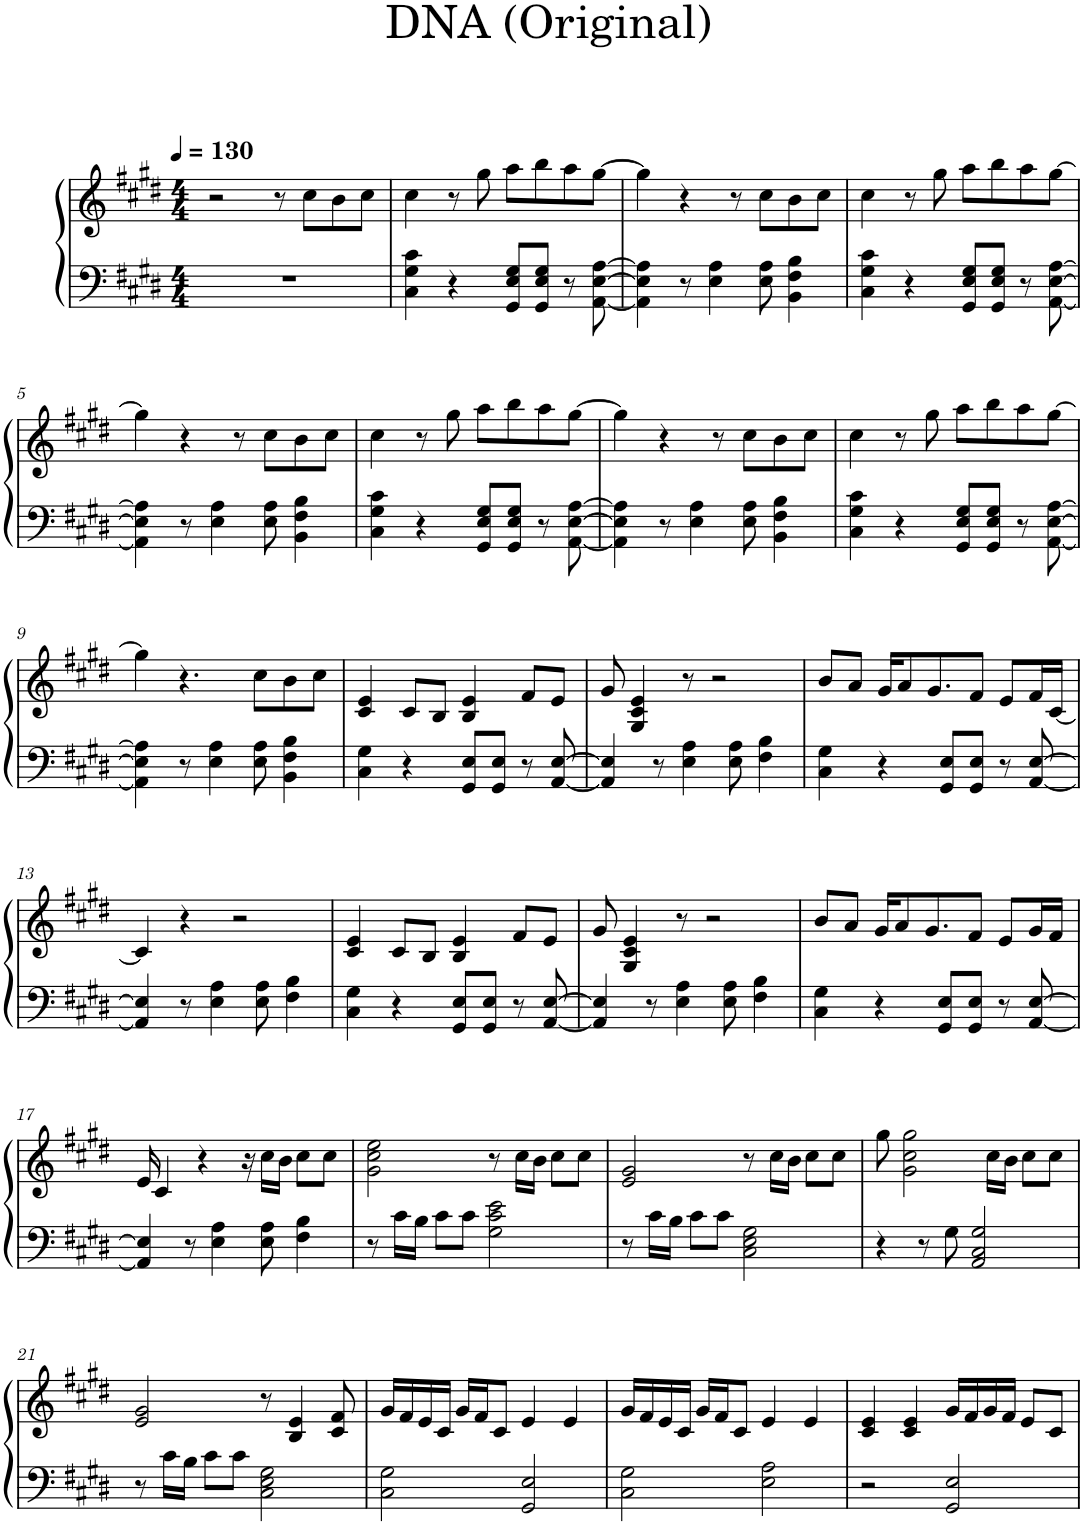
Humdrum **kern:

**kern	**kern
*part1	*part1
*staff2	*staff1
*I"피아노	*
*clefF4	*clefG2
*k[f#c#g#d#]	*k[f#c#g#d#]
*M4/4	*M4/4
*MM130	*MM130
=1	=1
1r	2r
.	8r
.	8cc#\L
.	8b\
.	8cc#\J
=2	=2
4C#\ 4G#\ 4c#\	4cc#\
4r	8r
.	8gg#\
8GG#/ 8E/ 8G#/L	8aa\L
8GG#/ 8E/ 8G#/J	8bb\
8r	8aa\
[8AA\ [8E\ [8A\	[8gg#\J
=3	=3
4AA\] 4E\] 4A\]	4gg#\]
8r	4r
4E\ 4A\	.
.	8r
8E\ 8A\	8cc#\L
4BB\ 4F#\ 4B\	8b\
.	8cc#\J
=4	=4
4C#\ 4G#\ 4c#\	4cc#\
4r	8r
.	8gg#\
8GG#/ 8E/ 8G#/L	8aa\L
8GG#/ 8E/ 8G#/J	8bb\
8r	8aa\
[8AA\ [8E\ [8A\	[8gg#\J
!!LO:LB:g=z
=5	=5
4AA\] 4E\] 4A\]	4gg#\]
8r	4r
4E\ 4A\	.
.	8r
8E\ 8A\	8cc#\L
4BB\ 4F#\ 4B\	8b\
.	8cc#\J
=6	=6
4C#\ 4G#\ 4c#\	4cc#\
4r	8r
.	8gg#\
8GG#/ 8E/ 8G#/L	8aa\L
8GG#/ 8E/ 8G#/J	8bb\
8r	8aa\
[8AA\ [8E\ [8A\	[8gg#\J
=7	=7
4AA\] 4E\] 4A\]	4gg#\]
8r	4r
4E\ 4A\	.
.	8r
8E\ 8A\	8cc#\L
4BB\ 4F#\ 4B\	8b\
.	8cc#\J
=8	=8
4C#\ 4G#\ 4c#\	4cc#\
4r	8r
.	8gg#\
8GG#/ 8E/ 8G#/L	8aa\L
8GG#/ 8E/ 8G#/J	8bb\
8r	8aa\
[8AA\ [8E\ [8A\	[8gg#\J
!!LO:LB:g=z
=9	=9
4AA\] 4E\] 4A\]	4gg#\]
8r	4.r
4E\ 4A\	.
8E\ 8A\	8cc#\L
4BB\ 4F#\ 4B\	8b\
.	8cc#\J
=10	=10
4C#\ 4G#\	4c#/ 4e/
4r	8c#/L
.	8B/J
8GG#/ 8E/L	4B/ 4e/
8GG#/ 8E/J	.
8r	8f#/L
[8AA/ [8E/	8e/J
=11	=11
4AA/] 4E/]	8g#/
.	4G#/ 4c#/ 4e/
8r	.
4E\ 4A\	8r
.	2r
8E\ 8A\	.
4F#\ 4B\	.
=12	=12
4C#\ 4G#\	8b/L
.	8a/J
4r	16g#/KL
.	8a/
.	8.g#/
8GG#/ 8E/L	.
8GG#/ 8E/J	8f#/J
8r	8e/L
[8AA/ [8E/	16f#/L
.	[16c#/JJ
!!LO:LB:g=z
=13	=13
4AA/] 4E/]	4c#/]
8r	4r
4E\ 4A\	.
.	2r
8E\ 8A\	.
4F#\ 4B\	.
=14	=14
4C#\ 4G#\	4c#/ 4e/
4r	8c#/L
.	8B/J
8GG#/ 8E/L	4B/ 4e/
8GG#/ 8E/J	.
8r	8f#/L
[8AA/ [8E/	8e/J
=15	=15
4AA/] 4E/]	8g#/
.	4G#/ 4c#/ 4e/
8r	.
4E\ 4A\	8r
.	2r
8E\ 8A\	.
4F#\ 4B\	.
=16	=16
4C#\ 4G#\	8b/L
.	8a/J
4r	16g#/KL
.	8a/
.	8.g#/
8GG#/ 8E/L	.
8GG#/ 8E/J	8f#/J
8r	8e/L
[8AA/ [8E/	16g#/L
.	16f#/JJ
!!LO:LB:g=z
=17	=17
4AA/] 4E/]	16e/
.	4c#/
8r	.
.	4r
4E\ 4A\	.
.	16r
8E\ 8A\	16cc#\LL
.	16b\JJ
4F#\ 4B\	8cc#\L
.	8cc#\J
=18	=18
8r	2g#\ 2cc#\ 2ee\
16c#\LL	.
16B\JJ	.
8c#\L	.
8c#\J	.
2G#\ 2c#\ 2e\	8r
.	16cc#\LL
.	16b\JJ
.	8cc#\L
.	8cc#\J
=19	=19
8r	2e/ 2g#/
16c#\LL	.
16B\JJ	.
8c#\L	.
8c#\J	.
2C#\ 2E\ 2G#\	8r
.	16cc#\LL
.	16b\JJ
.	8cc#\L
.	8cc#\J
=20	=20
4r	8gg#\
.	2g#\ 2cc#\ 2gg#\
8r	.
8G#\	.
2AA/ 2C#/ 2G#/	.
.	16cc#\LL
.	16b\JJ
.	8cc#\L
.	8cc#\J
!!LO:LB:g=z
=21	=21
8r	2e/ 2g#/
16c#\LL	.
16B\JJ	.
8c#\L	.
8c#\J	.
2C#\ 2E\ 2G#\	8r
.	4B/ 4e/
.	8c#/ 8f#/
=22	=22
2C#\ 2G#\	16g#/LL
.	16f#/
.	16e/
.	16c#/JJ
.	16g#/LL
.	16f#/J
.	8c#/J
2GG#/ 2E/	4e/
.	4e/
=23	=23
2C#\ 2G#\	16g#/LL
.	16f#/
.	16e/
.	16c#/JJ
.	16g#/LL
.	16f#/J
.	8c#/J
2E\ 2A\	4e/
.	4e/
=24	=24
2r	4c#/ 4e/
.	4c#/ 4e/
2GG#/ 2E/	16g#/LL
.	16f#/
.	16g#/
.	16f#/JJ
.	8e/L
.	8c#/J
=	=
*-	*-
